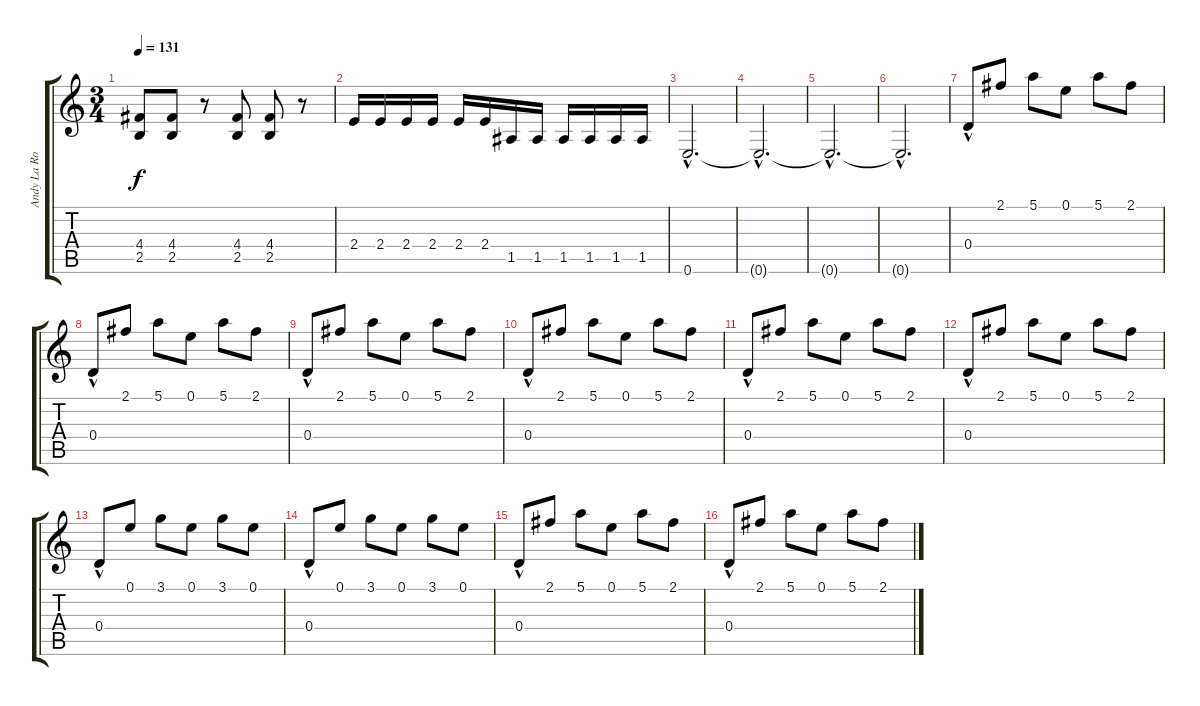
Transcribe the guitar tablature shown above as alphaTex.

\track ("Andy La Rocque" "Andy La Ro") {instrument overdrivenguitar}
\staff {score tabs}
\tuning (E4 B3 G3 D3 A2 E2) {hide}
\ts (3 4)
\tempo 131
\clef g2
\ks c
(4.4 2.5).8{dy f} (4.4 2.5).8 r.8 (4.4 2.5).8 (4.4 2.5).8 r.8 |
2.4.16 2.4.16 2.4.16 2.4.16 2.4.16 2.4.16 1.5.16 1.5.16 1.5.16 1.5.16 1.5.16 1.5.16 |
0.6{hac}.2{d} |
0.6{hac t}.2{d} |
0.6{hac t}.2{d} |
0.6{hac t}.2{d} |
0.4{hac}.8{instrument acousticguitarsteel} 2.1.8 5.1.8 0.1.8 5.1.8 2.1.8 |
0.4{hac}.8 2.1.8 5.1.8 0.1.8 5.1.8 2.1.8 |
0.4{hac}.8 2.1.8 5.1.8 0.1.8 5.1.8 2.1.8 |
0.4{hac}.8 2.1.8 5.1.8 0.1.8 5.1.8 2.1.8 |
0.4{hac}.8 2.1.8 5.1.8 0.1.8 5.1.8 2.1.8 |
0.4{hac}.8 2.1.8 5.1.8 0.1.8 5.1.8 2.1.8 |
0.4{hac}.8 0.1.8 3.1.8 0.1.8 3.1.8 0.1.8 |
0.4{hac}.8 0.1.8 3.1.8 0.1.8 3.1.8 0.1.8 |
0.4{hac}.8 2.1.8 5.1.8 0.1.8 5.1.8 2.1.8 |
0.4{hac}.8 2.1.8 5.1.8 0.1.8 5.1.8 2.1.8
